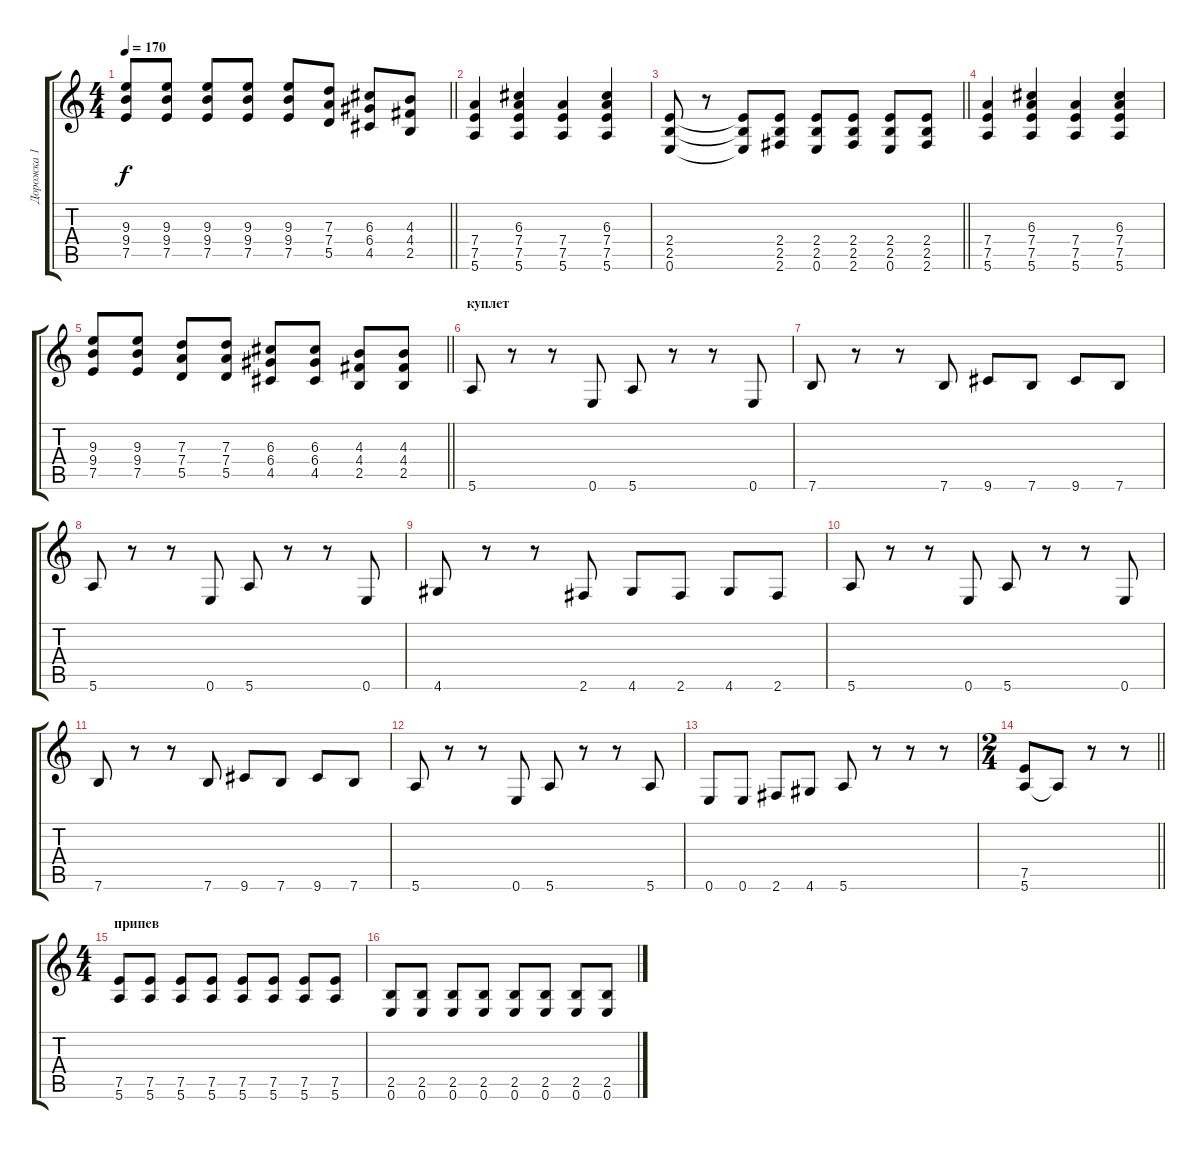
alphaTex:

\track ("Дорожка 1" "Дорожка 1") {instrument distortionguitar}
\staff {score tabs}
\tuning (E4 B3 G3 D3 A2 E2) {hide}
\ts (4 4)
\tempo 170
\clef g2
\barLineRight lightlight
\ks c
(9.3 9.4 7.5).8{dy f} (9.3 9.4 7.5).8 (9.3 9.4 7.5).8 (9.3 9.4 7.5).8 (9.3 9.4 7.5).8 (7.3 7.4 5.5).8 (6.3 6.4 4.5).8 (4.3 4.4 2.5).8 |
(7.4 7.5 5.6).4 (6.3 7.4 7.5 5.6).4 (7.4 7.5 5.6).4 (6.3 7.4 7.5 5.6).4 |
\barLineRight lightlight
(2.4 2.5 0.6).8 r.8 (2.4{t} 2.5{t} 0.6{t}).8 (2.4 2.5 2.6).8 (2.4 2.5 0.6).8 (2.4 2.5 2.6).8 (2.4 2.5 0.6).8 (2.4 2.5 2.6).8 |
(7.4 7.5 5.6).4 (6.3 7.4 7.5 5.6).4 (7.4 7.5 5.6).4 (6.3 7.4 7.5 5.6).4 |
\barLineRight lightlight
(9.3 9.4 7.5).8 (9.3 9.4 7.5).8 (7.3 7.4 5.5).8 (7.3 7.4 5.5).8 (6.3 6.4 4.5).8 (6.3 6.4 4.5).8 (4.3 4.4 2.5).8 (4.3 4.4 2.5).8 |
\section ("" "куплет")
5.6.8 r.8 r.8 0.6.8 5.6.8 r.8 r.8 0.6.8 |
7.6.8 r.8 r.8 7.6.8 9.6.8 7.6.8 9.6.8 7.6.8 |
5.6.8 r.8 r.8 0.6.8 5.6.8 r.8 r.8 0.6.8 |
4.6.8 r.8 r.8 2.6.8 4.6.8 2.6.8 4.6.8 2.6.8 |
5.6.8 r.8 r.8 0.6.8 5.6.8 r.8 r.8 0.6.8 |
7.6.8 r.8 r.8 7.6.8 9.6.8 7.6.8 9.6.8 7.6.8 |
5.6.8 r.8 r.8 0.6.8 5.6.8 r.8 r.8 5.6.8 |
0.6.8 0.6.8 2.6.8 4.6.8 5.6.8 r.8 r.8 r.8 |
\ts (2 4)
\barLineRight lightlight
(7.5 5.6).8 5.6{t}.8 r.8 r.8 |
\ts (4 4)
\section ("" "припев")
(7.5 5.6).8 (7.5 5.6).8 (7.5 5.6).8 (7.5 5.6).8 (7.5 5.6).8 (7.5 5.6).8 (7.5 5.6).8 (7.5 5.6).8 |
(2.5 0.6).8 (2.5 0.6).8 (2.5 0.6).8 (2.5 0.6).8 (2.5 0.6).8 (2.5 0.6).8 (2.5 0.6).8 (2.5 0.6).8
